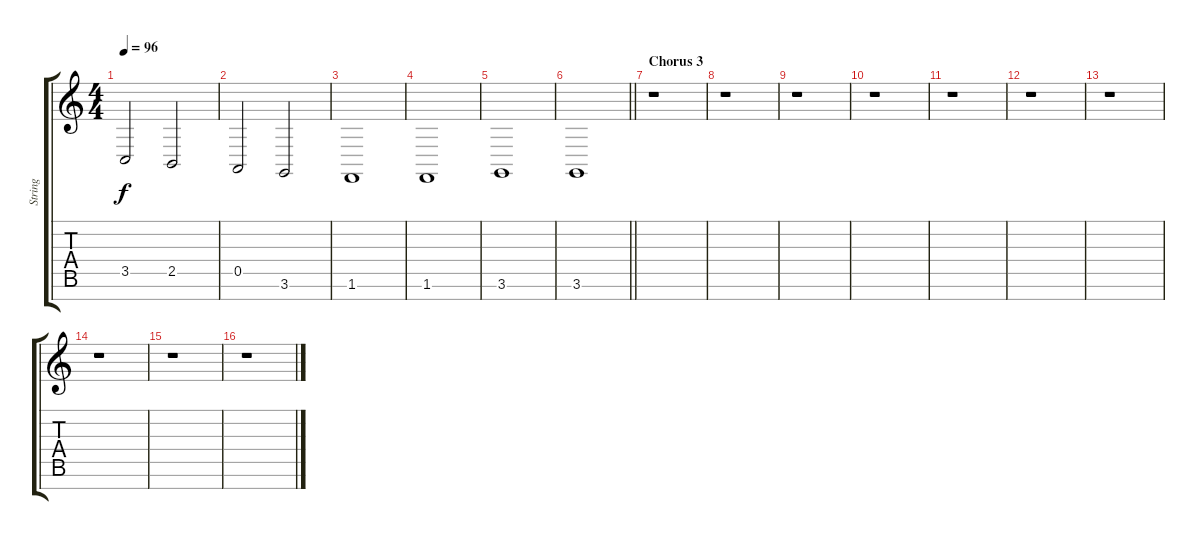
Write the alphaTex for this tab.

\track ("String" "String") {instrument stringensemble1}
\staff {score tabs}
\tuning (E4 B3 G3 D3 A2 E2 B1) {hide}
\ts (4 4)
\tempo 96
\clef g2
\ks c
3.5.2{dy f} 2.5.2 |
0.5.2 3.6.2 |
1.6.1 |
1.6.1 |
3.6.1 |
\barLineRight lightlight
3.6.1 |
\section ("" "Chorus 3")
r.1 |
r.1 |
r.1 |
r.1 |
r.1 |
r.1 |
r.1 |
r.1 |
r.1 |
r.1
